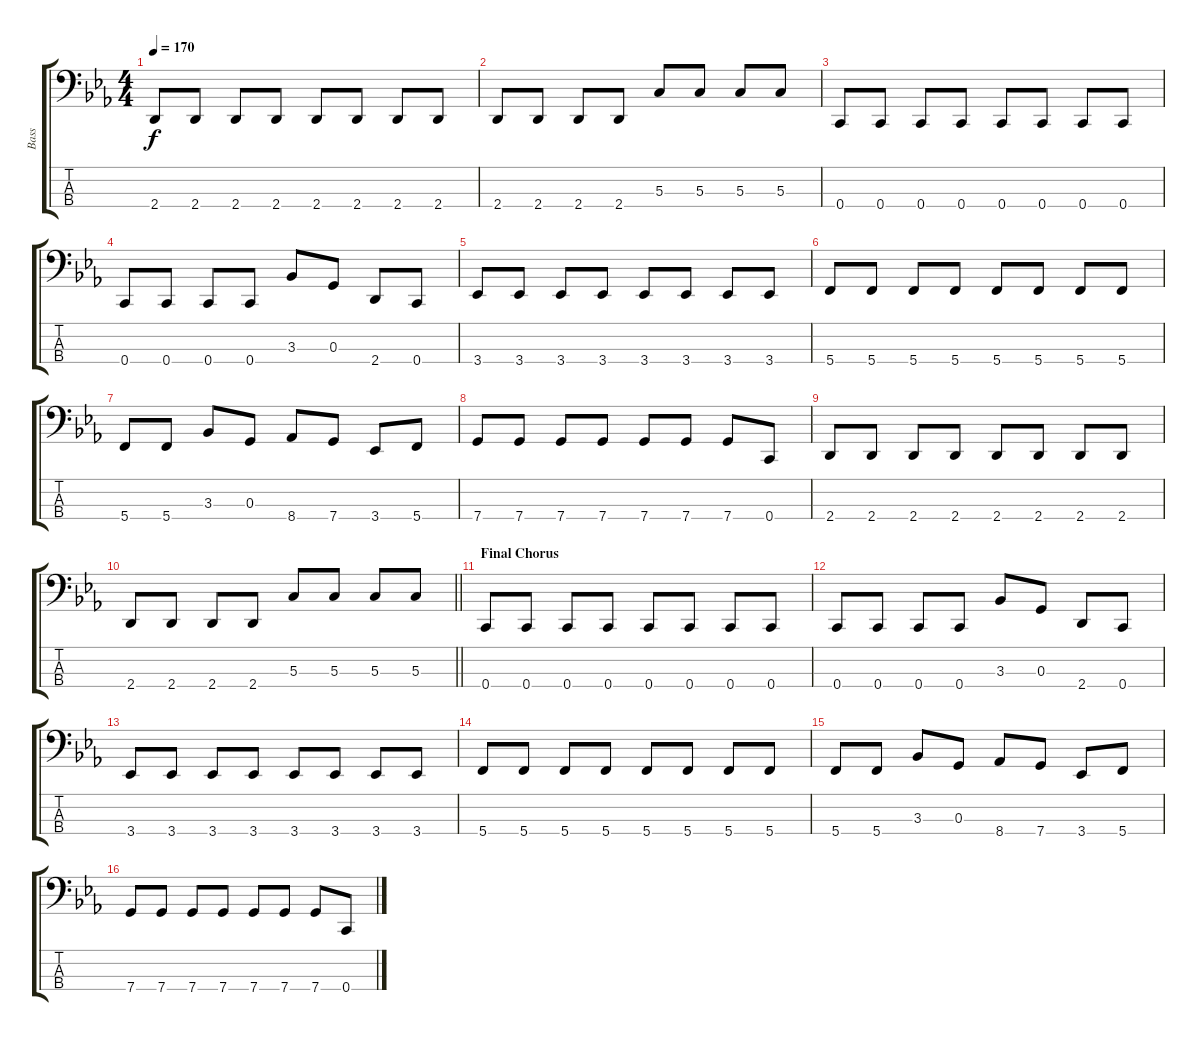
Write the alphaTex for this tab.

\track ("Bass" "Bass") {instrument electricbassfinger}
\staff {score tabs}
\tuning (F2 C2 G1 C1) {hide}
\ts (4 4)
\tempo 170
\clef f4
\ks cminor
2.4.8{dy f} 2.4.8 2.4.8 2.4.8 2.4.8 2.4.8 2.4.8 2.4.8 |
2.4.8 2.4.8 2.4.8 2.4.8 5.3.8 5.3.8 5.3.8 5.3.8 |
0.4.8 0.4.8 0.4.8 0.4.8 0.4.8 0.4.8 0.4.8 0.4.8 |
0.4.8 0.4.8 0.4.8 0.4.8 3.3.8 0.3.8 2.4.8 0.4.8 |
3.4.8 3.4.8 3.4.8 3.4.8 3.4.8 3.4.8 3.4.8 3.4.8 |
5.4.8 5.4.8 5.4.8 5.4.8 5.4.8 5.4.8 5.4.8 5.4.8 |
5.4.8 5.4.8 3.3.8 0.3.8 8.4.8 7.4.8 3.4.8 5.4.8 |
7.4.8 7.4.8 7.4.8 7.4.8 7.4.8 7.4.8 7.4.8 0.4.8 |
2.4.8 2.4.8 2.4.8 2.4.8 2.4.8 2.4.8 2.4.8 2.4.8 |
\barLineRight lightlight
2.4.8 2.4.8 2.4.8 2.4.8 5.3.8 5.3.8 5.3.8 5.3.8 |
\section ("" "Final Chorus")
0.4.8 0.4.8 0.4.8 0.4.8 0.4.8 0.4.8 0.4.8 0.4.8 |
0.4.8 0.4.8 0.4.8 0.4.8 3.3.8 0.3.8 2.4.8 0.4.8 |
3.4.8 3.4.8 3.4.8 3.4.8 3.4.8 3.4.8 3.4.8 3.4.8 |
5.4.8 5.4.8 5.4.8 5.4.8 5.4.8 5.4.8 5.4.8 5.4.8 |
5.4.8 5.4.8 3.3.8 0.3.8 8.4.8 7.4.8 3.4.8 5.4.8 |
7.4.8 7.4.8 7.4.8 7.4.8 7.4.8 7.4.8 7.4.8 0.4.8
